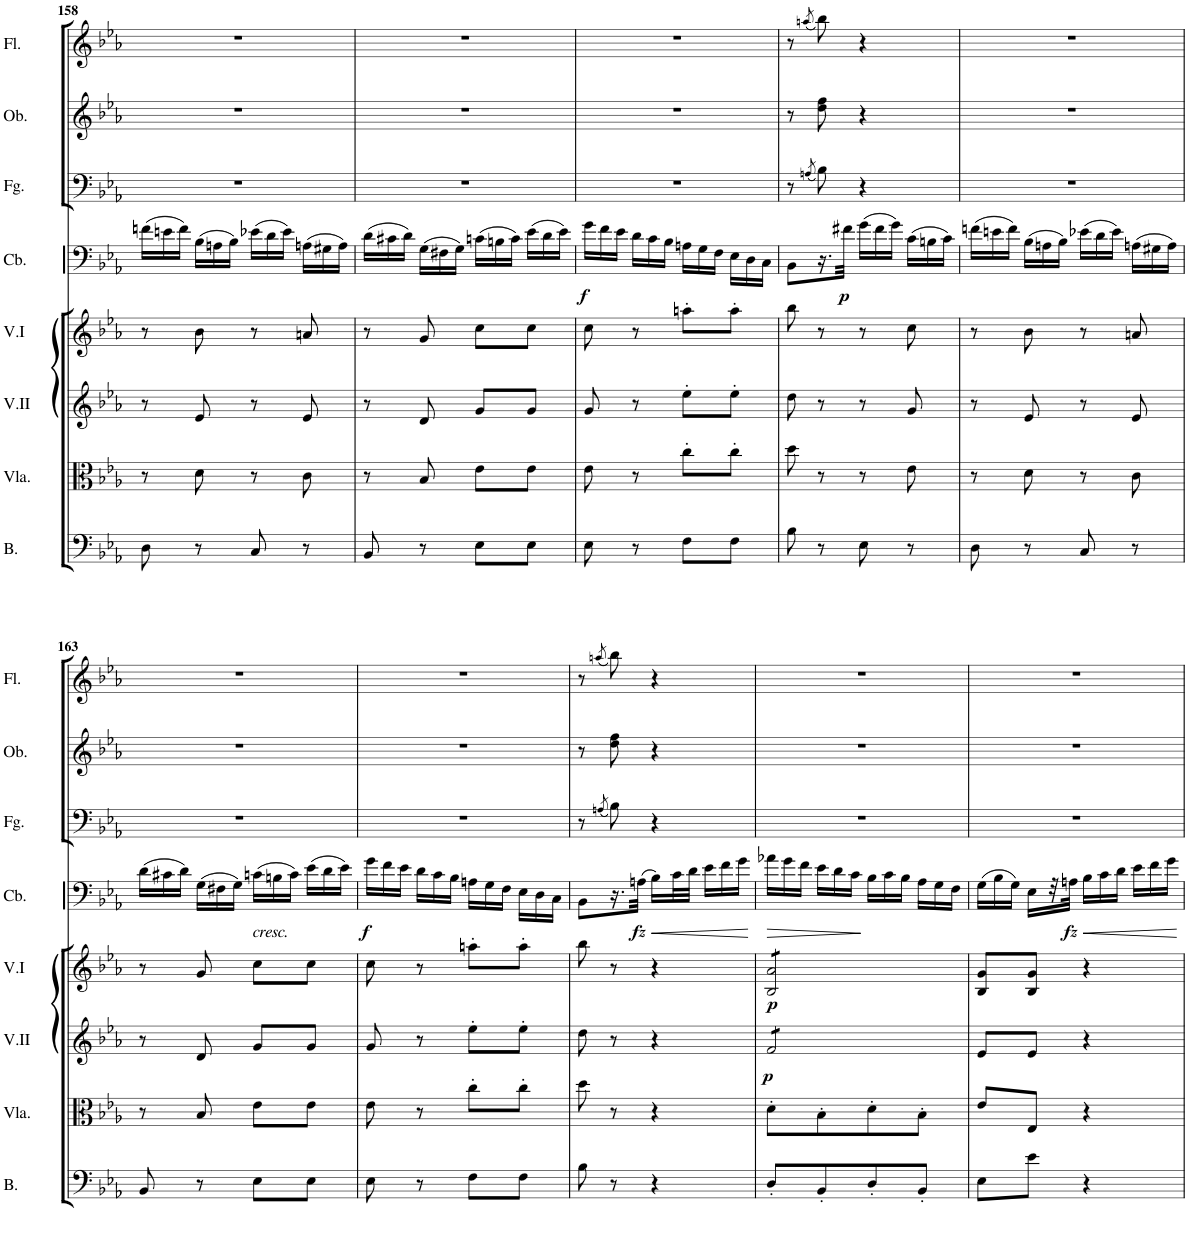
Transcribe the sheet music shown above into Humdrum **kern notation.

**kern	**kern	**kern	**dynam	**kern	**dynam	**kern	**dynam	**kern	**kern	**kern
*part8	*part7	*part6	*part6	*part5	*part5	*part4	*part4	*part3	*part2	*part1
*staff8	*staff7	*staff6	*staff6	*staff5	*staff5	*staff4	*staff4	*staff3	*staff2	*staff1
*I"Violoncello e Basso	*I"Viola	*I"Violino II	*	*I"Violino I	*	*I"Contrabbasso Principale	*	*I"Fagotto	*I"Oboi 1,2	*I"Flauto
*I'B.	*I'Vla.	*I'V.II	*	*I'V.I	*	*I'Cb.	*	*I'Fg.	*I'Ob.	*I'Fl.
!!LO:PB:g=z
*clefF4	*clefC3	*clefG2	*	*clefG2	*	*clefF4	*	*clefF4	*clefG2	*clefG2
*Trd7c12	*	*	*	*	*	*Trd7c12	*	*	*	*
*k[b-e-a-]	*k[b-e-a-]	*k[b-e-a-]	*	*k[b-e-a-]	*	*k[b-e-a-]	*	*k[b-e-a-]	*k[b-e-a-]	*k[b-e-a-]
*M2/4	*M2/4	*M2/4	*	*M2/4	*	*M2/4	*	*M2/4	*M2/4	*M2/4
*	*	*	*	*	*	*Xtuplet	*	*	*	*
=158	=158	=158	=158	=158	=158	=158	=158	=158	=158	=158
8D\	8r	8r	.	8r	.	(24fn\LL	.	2r	2r	2r
.	.	.	.	.	.	24en\	.	.	.	.
.	.	.	.	.	.	24f\JJ)	.	.	.	.
8r	8d\	8e-/	.	8b-\	.	(24B-\LL	.	.	.	.
.	.	.	.	.	.	24An\	.	.	.	.
.	.	.	.	.	.	24B-\JJ)	.	.	.	.
8C/	8r	8r	.	8r	.	(24e-X\LL	.	.	.	.
.	.	.	.	.	.	24d\	.	.	.	.
.	.	.	.	.	.	24e-\JJ)	.	.	.	.
8r	8c\	8e-/	.	8an/	.	(24An\LL	.	.	.	.
.	.	.	.	.	.	24G#X\	.	.	.	.
.	.	.	.	.	.	24A\JJ)	.	.	.	.
=159	=159	=159	=159	=159	=159	=159	=159	=159	=159	=159
8BB-/	8r	8r	.	8r	.	(24d\LL	.	2r	2r	2r
.	.	.	.	.	.	24c#X\	.	.	.	.
.	.	.	.	.	.	24d\JJ)	.	.	.	.
8r	8B-/	8d/	.	8g/	.	(24G\LL	.	.	.	.
.	.	.	.	.	.	24F#X\	.	.	.	.
.	.	.	.	.	.	24G\JJ)	.	.	.	.
8E-\L	8e-\L	8g/L	.	8cc\L	.	(24cn\LL	.	.	.	.
.	.	.	.	.	.	24Bn\	.	.	.	.
.	.	.	.	.	.	24c\JJ)	.	.	.	.
8E-\J	8e-\J	8g/J	.	8cc\J	.	(24e-\LL	.	.	.	.
.	.	.	.	.	.	24d\	.	.	.	.
.	.	.	.	.	.	24e-\JJ)	.	.	.	.
=160	=160	=160	=160	=160	=160	=160	=160	=160	=160	=160
!	!	!	!	!	!	!	!LO:DY:b	!	!	!
8E-\	8e-\	8g/	.	8cc\	.	24g\LL	f	2r	2r	2r
.	.	.	.	.	.	24f\	.	.	.	.
.	.	.	.	.	.	24e-\JJ	.	.	.	.
8r	8r	8r	.	8r	.	24d\LL	.	.	.	.
.	.	.	.	.	.	24c\	.	.	.	.
.	.	.	.	.	.	24B-\JJ	.	.	.	.
8F\L	8cc'\L	8ee-'\L	.	8aan'\L	.	24An\LL	.	.	.	.
.	.	.	.	.	.	24G\	.	.	.	.
.	.	.	.	.	.	24F\JJ	.	.	.	.
8F\J	8cc'\J	8ee-'\J	.	8aa'\J	.	24E-\LL	.	.	.	.
.	.	.	.	.	.	24D\	.	.	.	.
.	.	.	.	.	.	24C\JJ	.	.	.	.
=161	=161	=161	=161	=161	=161	=161	=161	=161	=161	=161
8B-\	8dd\	8dd\	.	8bb-\	.	8BB-\L	.	8r	8r	8r
.	.	.	.	.	.	.	.	(8qAn/	.	(8qaan/
8r	8r	8r	.	8r	.	16.r	.	8B-\)	8dd\ 8ff\	8bb-\)
!	!	!	!	!	!	!	!LO:DY:b	!	!	!
.	.	.	.	.	.	32f#X\JJk	p	.	.	.
8E-\	8r	8r	.	8r	.	(24g\LL	.	4r	4r	4r
.	.	.	.	.	.	24f#\	.	.	.	.
.	.	.	.	.	.	24g\JJ)	.	.	.	.
8r	8e-\	8g/	.	8cc\	.	(24c\LL	.	.	.	.
.	.	.	.	.	.	24Bn\	.	.	.	.
.	.	.	.	.	.	24c\JJ)	.	.	.	.
=162	=162	=162	=162	=162	=162	=162	=162	=162	=162	=162
8D\	8r	8r	.	8r	.	(24fn\LL	.	2r	2r	2r
.	.	.	.	.	.	24en\	.	.	.	.
.	.	.	.	.	.	24f\JJ)	.	.	.	.
8r	8d\	8e-/	.	8b-\	.	(24B-\LL	.	.	.	.
.	.	.	.	.	.	24An\	.	.	.	.
.	.	.	.	.	.	24B-\JJ)	.	.	.	.
8C/	8r	8r	.	8r	.	(24e-X\LL	.	.	.	.
.	.	.	.	.	.	24d\	.	.	.	.
.	.	.	.	.	.	24e-\JJ)	.	.	.	.
8r	8c\	8e-/	.	8an/	.	(24An\LL	.	.	.	.
.	.	.	.	.	.	24G#X\	.	.	.	.
.	.	.	.	.	.	24A\JJ)	.	.	.	.
!!LO:LB:g=z
=163	=163	=163	=163	=163	=163	=163	=163	=163	=163	=163
8BB-/	8r	8r	.	8r	.	(24d\LL	.	2r	2r	2r
.	.	.	.	.	.	24c#X\	.	.	.	.
.	.	.	.	.	.	24d\JJ)	.	.	.	.
8r	8B-/	8d/	.	8g/	.	(24G\LL	.	.	.	.
.	.	.	.	.	.	24F#X\	.	.	.	.
.	.	.	.	.	.	24G\JJ)	.	.	.	.
!	!	!	!	!	!	!LO:TX:b:i:t=cresc.	!	!	!	!
8E-\L	8e-\L	8g/L	.	8cc\L	.	(24cn\LL	.	.	.	.
.	.	.	.	.	.	24Bn\	.	.	.	.
.	.	.	.	.	.	24c\JJ)	.	.	.	.
8E-\J	8e-\J	8g/J	.	8cc\J	.	(24e-\LL	.	.	.	.
.	.	.	.	.	.	24d\	.	.	.	.
.	.	.	.	.	.	24e-\JJ)	.	.	.	.
=164	=164	=164	=164	=164	=164	=164	=164	=164	=164	=164
!	!	!	!	!	!	!	!LO:DY:b	!	!	!
8E-\	8e-\	8g/	.	8cc\	.	24g\LL	f	2r	2r	2r
.	.	.	.	.	.	24f\	.	.	.	.
.	.	.	.	.	.	24e-\JJ	.	.	.	.
8r	8r	8r	.	8r	.	24d\LL	.	.	.	.
.	.	.	.	.	.	24c\	.	.	.	.
.	.	.	.	.	.	24B-\JJ	.	.	.	.
8F\L	8cc'\L	8ee-'\L	.	8aan'\L	.	24An\LL	.	.	.	.
.	.	.	.	.	.	24G\	.	.	.	.
.	.	.	.	.	.	24F\JJ	.	.	.	.
8F\J	8cc'\J	8ee-'\J	.	8aa'\J	.	24E-\LL	.	.	.	.
.	.	.	.	.	.	24D\	.	.	.	.
.	.	.	.	.	.	24C\JJ	.	.	.	.
=165	=165	=165	=165	=165	=165	=165	=165	=165	=165	=165
8B-\	8dd\	8dd\	.	8bb-\	.	8BB-\L	.	8r	8r	8r
.	.	.	.	.	.	.	.	(8qAn/	.	(8qaan/
8r	8r	8r	.	8r	.	16.r	.	8B-\)	8dd\ 8ff\	8bb-\)
!	!	!	!	!	!	!	!LO:DY:b	!	!	!
.	.	.	.	.	.	(32An\JJk	fz	.	.	.
!	!	!	!	!	!	!	!LO:HP:b	!	!	!
4r	4r	4r	.	4r	.	16B-\LL)	<	4r	4r	4r
.	.	.	.	.	.	32c\L	.	.	.	.
.	.	.	.	.	.	32d\JJJ	.	.	.	.
.	.	.	.	.	.	24e-\LL	.	.	.	.
.	.	.	.	.	.	24f\	.	.	.	.
.	.	.	.	.	.	24g\JJ	.	.	.	.
.	.	.	.	.	.	.	[	.	.	.
=166	=166	=166	=166	=166	=166	=166	=166	=166	=166	=166
!	!	!	!LO:DY:b	!	!LO:DY:b	!	!LO:HP:b	!	!	!
*	*	*tremolo	*	*	*	*	*	*	*	*
*	*	*	*	*tremolo	*	*	*	*	*	*
8D'/L	8d'\L	8f/L	p	8B-/ 8a-/L	p	24a-X\LL	>	2r	2r	2r
.	.	.	.	.	.	24g\	.	.	.	.
.	.	.	.	.	.	24f\JJ	.	.	.	.
8BB-'/	8B-'\	8f/	.	8B-/ 8a-/	.	24e-\LL	.	.	.	.
.	.	.	.	.	.	24d\	.	.	.	.
.	.	.	.	.	.	24c\JJ	.	.	.	.
8D'/	8d'\	8f/	.	8B-/ 8a-/	.	24B-\LL	]	.	.	.
.	.	.	.	.	.	24c\	.	.	.	.
.	.	.	.	.	.	24B-\JJ	.	.	.	.
8BB-'/J	8B-'\J	8f/J	.	8B-/ 8a-/J	.	24A-\LL	.	.	.	.
*	*	*	*	*Xtremolo	*	*	*	*	*	*
*	*	*Xtremolo	*	*	*	*	*	*	*	*
.	.	.	.	.	.	24G\	.	.	.	.
.	.	.	.	.	.	24F\JJ	.	.	.	.
=167	=167	=167	=167	=167	=167	=167	=167	=167	=167	=167
8E-\L	8e-/L	8e-/L	.	8B-/ 8g/L	.	(24G\LL	.	2r	2r	2r
.	.	.	.	.	.	24B-\	.	.	.	.
.	.	.	.	.	.	24G\JJ)	.	.	.	.
8e-\J	8E-/J	8e-/J	.	8B-/ 8g/J	.	16E-\LL	.	.	.	.
.	.	.	.	.	.	32r	.	.	.	.
!	!	!	!	!	!	!	!LO:DY:b	!	!	!
.	.	.	.	.	.	32An\JJJ	fz	.	.	.
!	!	!	!	!	!	!	!LO:HP:b	!	!	!
4r	4r	4r	.	4r	.	24B-\LL	<	.	.	.
.	.	.	.	.	.	24c\	.	.	.	.
.	.	.	.	.	.	24d\JJ	.	.	.	.
.	.	.	.	.	.	24e-\LL	.	.	.	.
.	.	.	.	.	.	24f\	.	.	.	.
.	.	.	.	.	.	24g\JJ	.	.	.	.
.	.	.	.	.	.	.	[	.	.	.
=	=	=	=	=	=	=	=	=	=	=
*-	*-	*-	*-	*-	*-	*-	*-	*-	*-	*-
